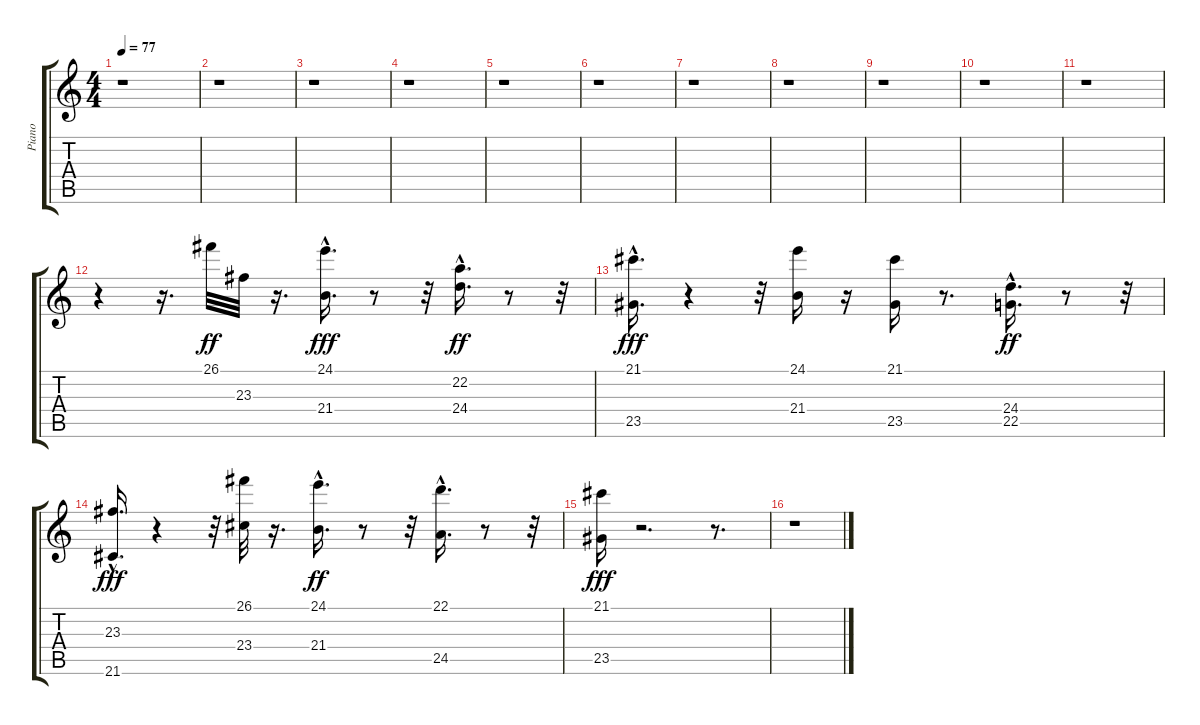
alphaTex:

\track ("Piano" "Piano") {instrument acousticgrandpiano}
\staff {score tabs}
\tuning (E4 B3 G3 D3 A2 E2) {hide}
\ts (4 4)
\tempo 77
\tempo 78
\tempo 77
\clef g2
\ks c
r.1{dy ff instrument acousticgrandpiano} |
r.1 |
r.1 |
r.1 |
r.1 |
r.1 |
r.1 |
r.1 |
r.1 |
r.1 |
r.1 |
r.4 r.16{d} 26.1.32 23.3.32 r.16{d} (24.1{hac} 21.4{hac}).16{d dy fff} r.8 r.32 (22.2 24.4{hac}).16{d dy ff} r.8 r.32 |
(21.1 23.5{hac}).16{d dy fff} r.4 r.32 (24.1 21.4).16 r.16 (21.1 23.5).16 r.8{d} (24.4{hac} 22.5{hac}).16{d dy ff} r.8 r.32 |
(23.3{hac} 21.6).16{d dy fff} r.4 r.32 (26.1 23.4).32 r.16{d} (24.1{hac} 21.4{hac}).16{d dy ff} r.8 r.32 (22.1 24.5{hac}).16{d} r.8 r.32 |
(21.1 23.5).16{dy fff} r.2{d} r.8{d} |
r.1
